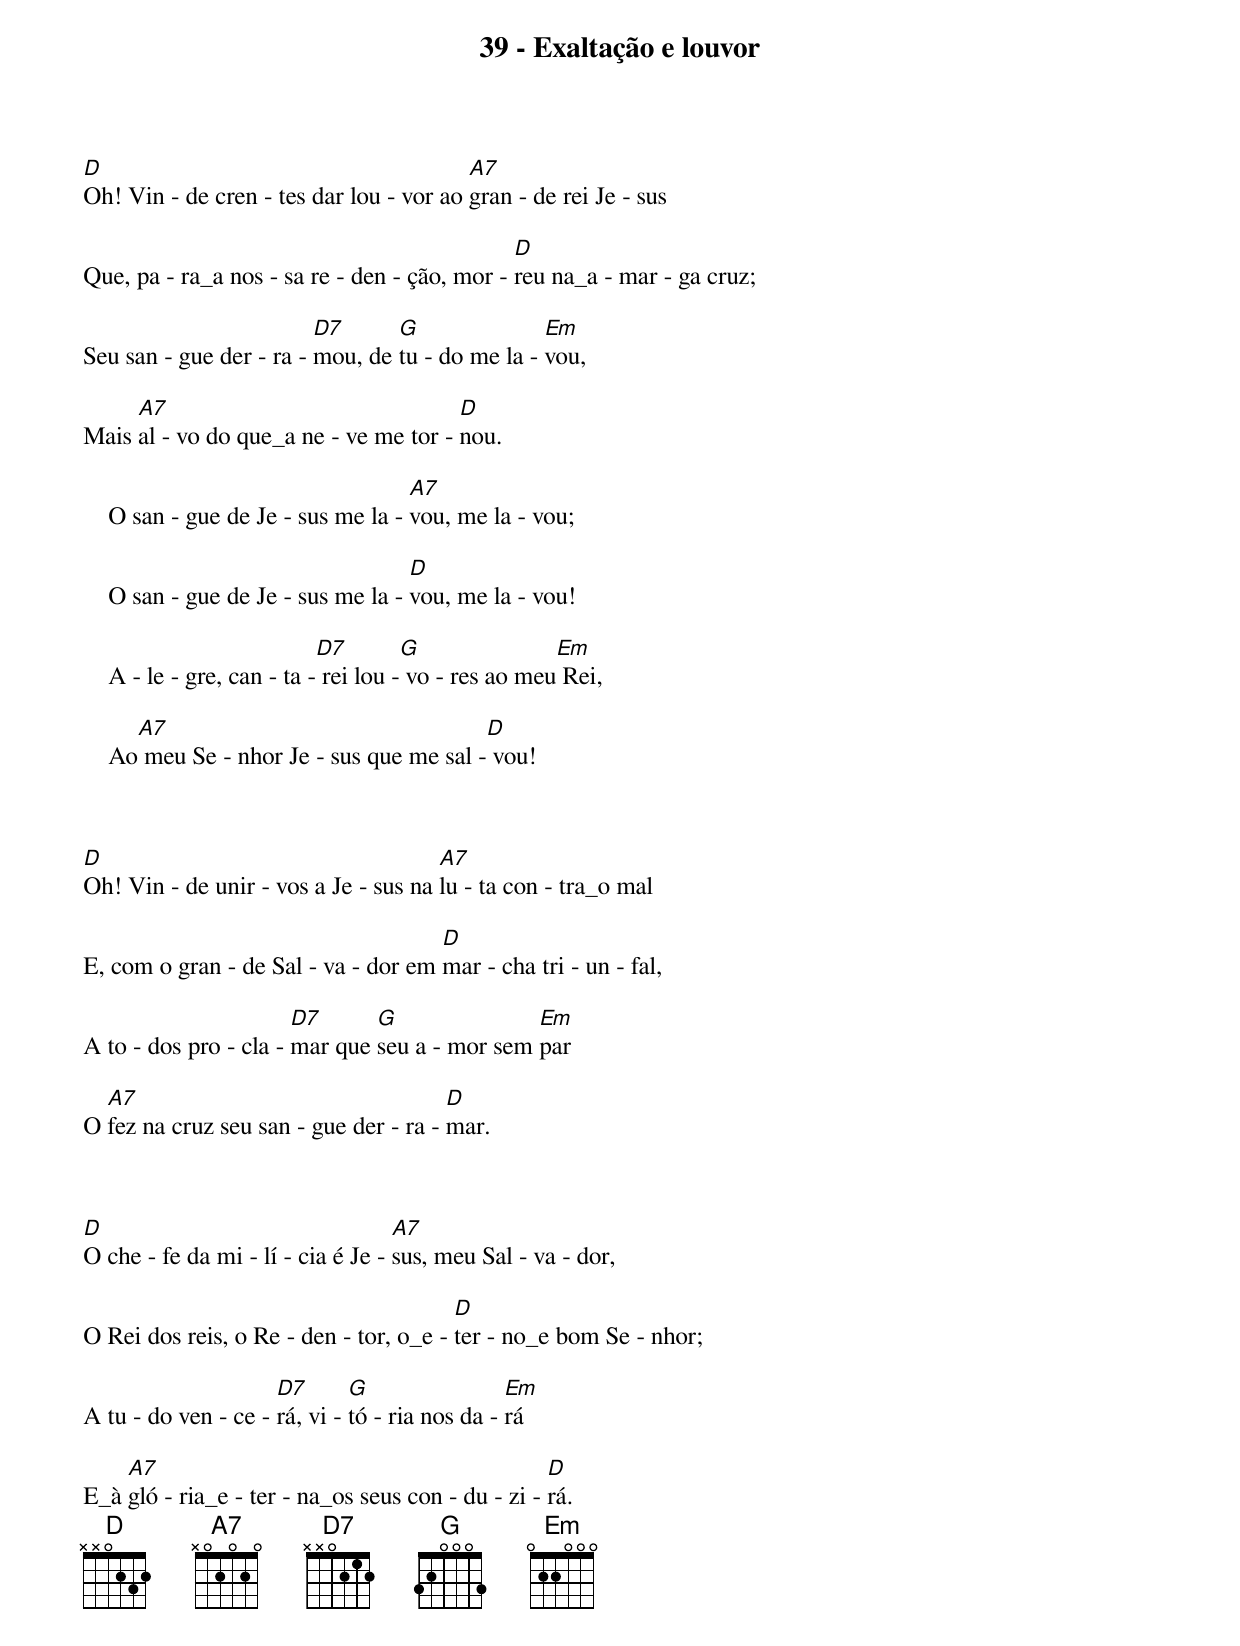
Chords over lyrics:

39 - Exaltação e louvor

D                                        A7
Oh! Vin - de cren - tes dar lou - vor ao gran - de rei Je - sus

                                              D
Que, pa - ra_a nos - sa re - den - ção, mor - reu na_a - mar - ga cruz;

                         D7      G               Em
Seu san - gue der - ra - mou, de tu - do me la - vou,

     A7                                D
Mais al - vo do que_a ne - ve me tor - nou.

                                    A7
    O san - gue de Je - sus me la - vou, me la - vou;

                                    D
    O san - gue de Je - sus me la - vou, me la - vou!

                            D7        G               Em
    A - le - gre, can - ta - rei lou - vo - res ao meu Rei,

      A7                                  D
    Ao meu Se - nhor Je - sus que me sal - vou!



D                                     A7
Oh! Vin - de unir - vos a Je - sus na lu - ta con - tra_o mal

                                     D
E, com o gran - de Sal - va - dor em mar - cha tri - un - fal,

                       D7      G               Em
A to - dos pro - cla - mar que seu a - mor sem par

  A7                                   D
O fez na cruz seu san - gue der - ra - mar.



D                                  A7
O che - fe da mi - lí - cia é Je - sus, meu Sal - va - dor,

                                        D
O Rei dos reis, o Re - den - tor, o_e - ter - no_e bom Se - nhor;

                     D7       G                 Em
A tu - do ven - ce - rá, vi - tó - ria nos da - rá

    A7                                             D
E_à gló - ria_e - ter - na_os seus con - du - zi - rá.
